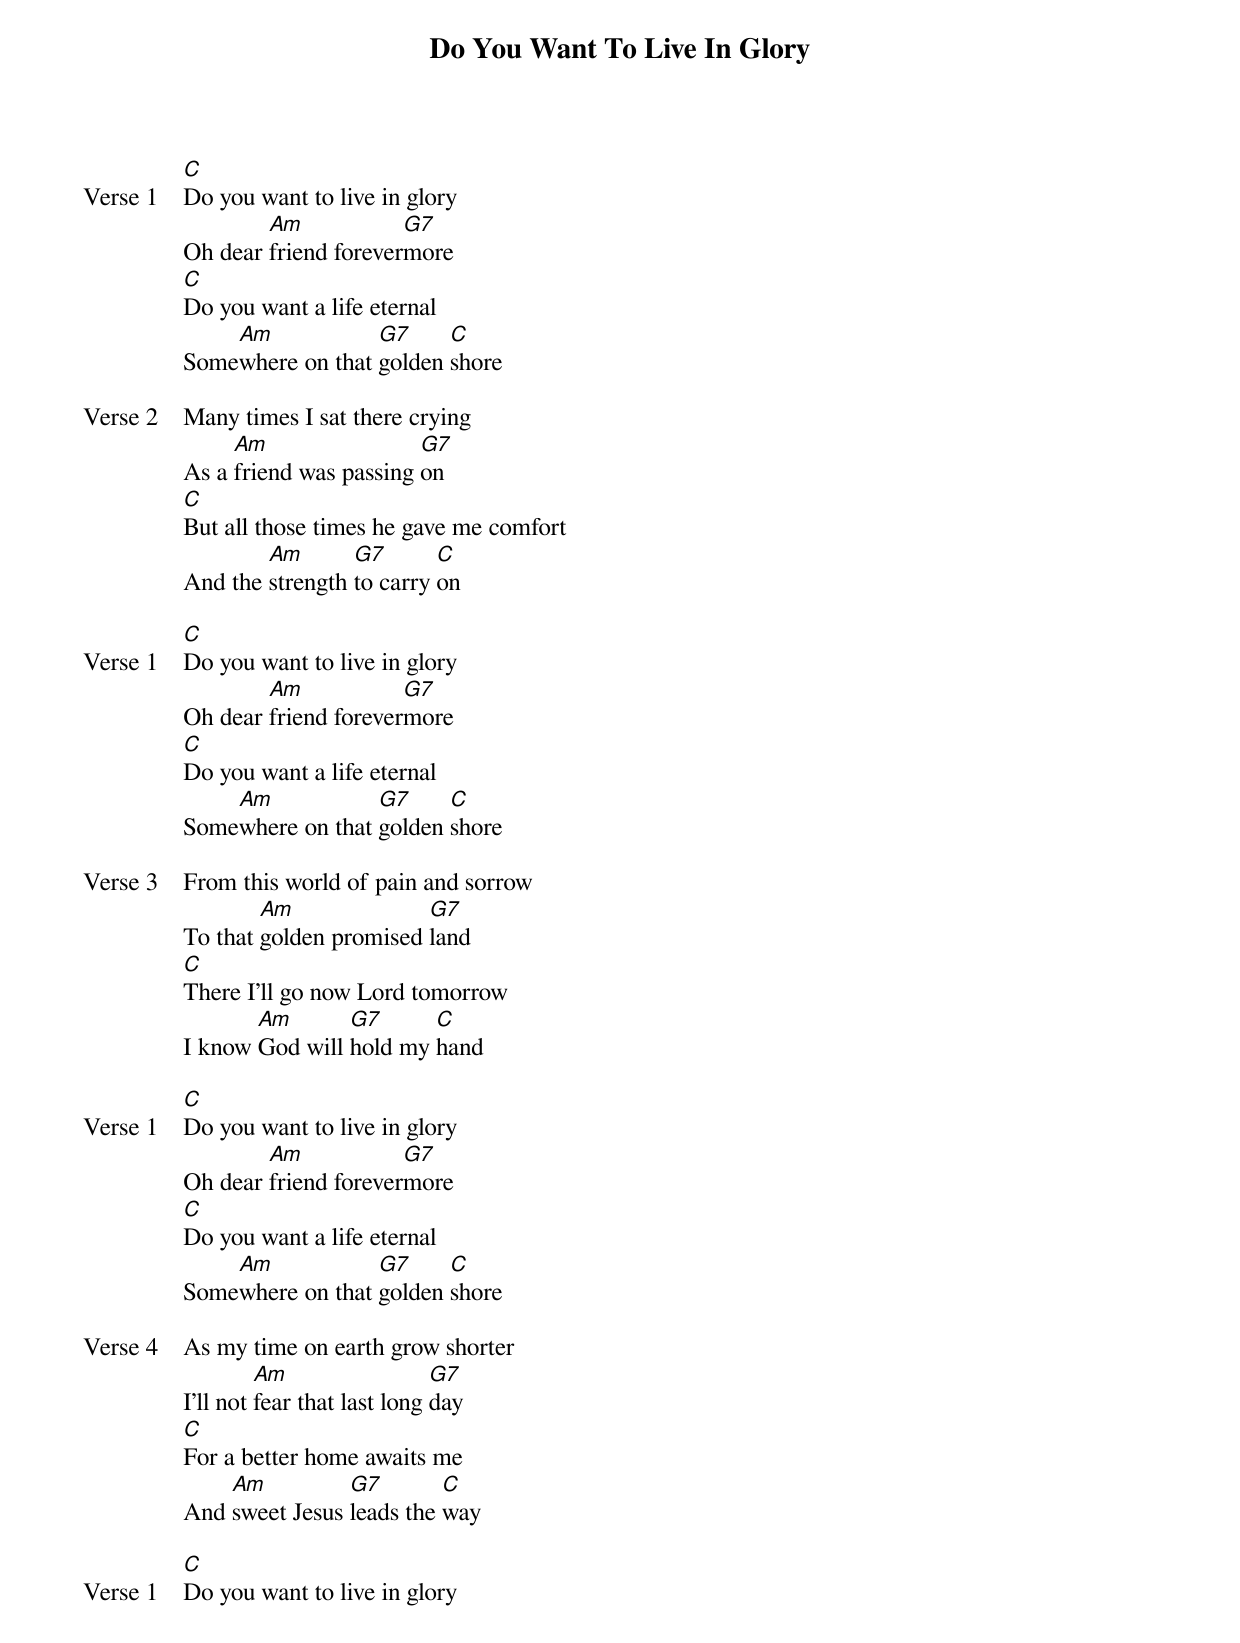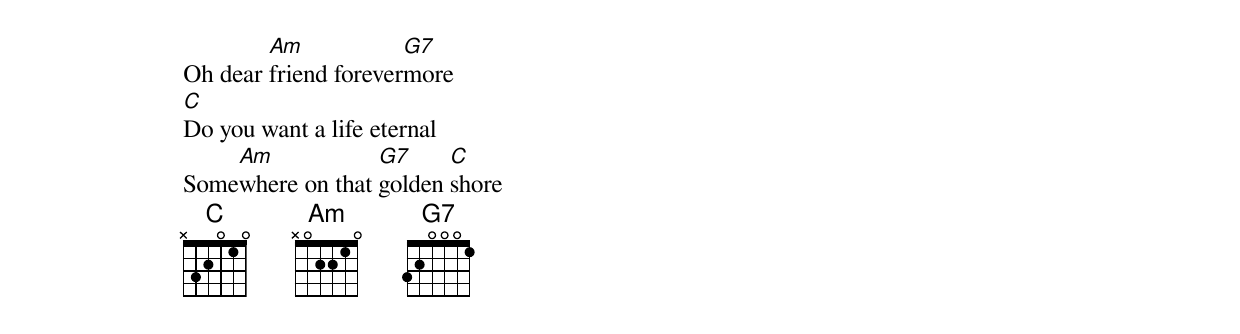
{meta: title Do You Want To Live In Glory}
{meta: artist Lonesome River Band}

{start_of_verse: Verse 1}
[C]Do you want to live in glory
Oh dear [Am]friend forever[G7]more
[C]Do you want a life eternal
Some[Am]where on that [G7]golden [C]shore
{end_of_verse}

{start_of_verse: Verse 2}
Many times I sat there crying
As a [Am]friend was passing [G7]on
[C]But all those times he gave me comfort
And the [Am]strength [G7]to carry [C]on
{end_of_verse}

{start_of_verse: Verse 1}
[C]Do you want to live in glory
Oh dear [Am]friend forever[G7]more
[C]Do you want a life eternal
Some[Am]where on that [G7]golden [C]shore
{end_of_verse}

{start_of_verse: Verse 3}
From this world of pain and sorrow
To that [Am]golden promised [G7]land
[C]There I'll go now Lord tomorrow
I know [Am]God will [G7]hold my [C]hand
{end_of_verse}

{start_of_verse: Verse 1}
[C]Do you want to live in glory
Oh dear [Am]friend forever[G7]more
[C]Do you want a life eternal
Some[Am]where on that [G7]golden [C]shore
{end_of_verse}

{start_of_verse: Verse 4}
As my time on earth grow shorter
I'll not [Am]fear that last long [G7]day
[C]For a better home awaits me
And [Am]sweet Jesus [G7]leads the [C]way
{end_of_verse}

{start_of_verse: Verse 1}
[C]Do you want to live in glory
Oh dear [Am]friend forever[G7]more
[C]Do you want a life eternal
Some[Am]where on that [G7]golden [C]shore
{end_of_verse}
